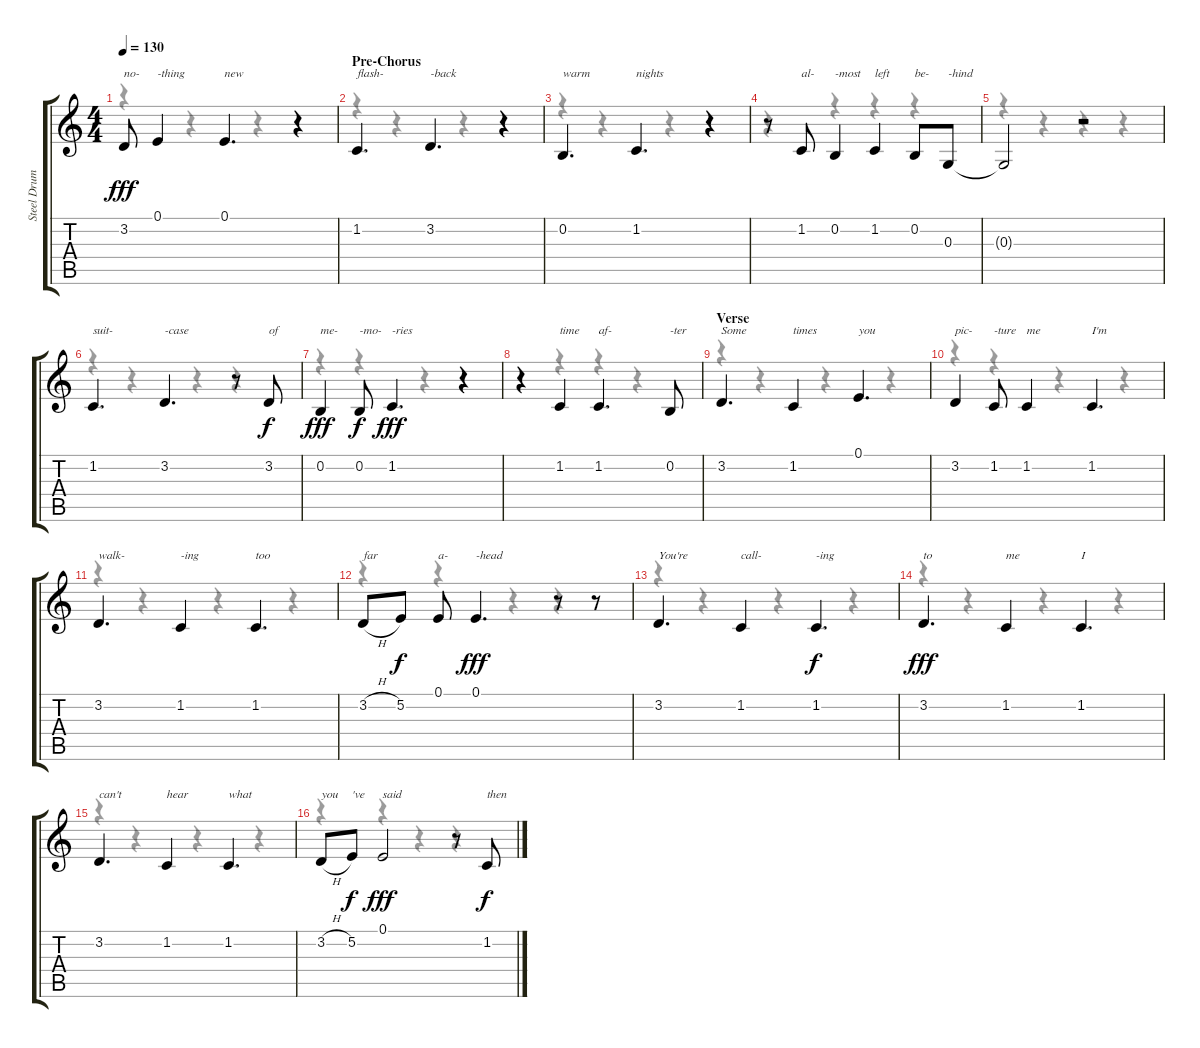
\track ("Steel Drums" "Steel Drum") {instrument steeldrums}
\staff {score tabs}
\tuning (E4 B3 G3 D3 A2 E2) {hide}
\voice
\ts (4 4)
\tempo 130
\clef g2
\ks c
3.2.8{txt "no-" dy fff} 0.1.4{txt "-thing"} 0.1.4{d txt "new"} r.4 |
\section ("" "Pre-Chorus")
1.2.4{d txt "flash-"} 3.2.4{d txt "-back"} r.4 |
0.2.4{d txt "warm"} 1.2.4{d txt "nights"} r.4 |
r.8 1.2.8{txt "al-"} 0.2.4{txt "-most"} 1.2.4{txt "left"} 0.2.8{txt "be-"} 0.3.8{txt "-hind"} |
0.3{t}.2 r.2 |
1.2.4{d txt "suit-"} 3.2.4{d txt "-case"} r.8 3.2.8{txt "of" dy f} |
0.2.4{txt "me-" dy fff} 0.2.8{txt "-mo-" dy f} 1.2.4{d txt "-ries" dy fff} r.4 |
r.4 1.2.4{txt "time"} 1.2.4{d txt "af-"} 0.2.8{txt "-ter"} |
\section ("" "Verse")
3.2.4{d txt "Some"} 1.2.4{txt "times"} 0.1.4{d txt "you"} |
3.2.4{txt "pic-"} 1.2.8{txt "-ture"} 1.2.4{txt "me"} 1.2.4{d txt "I'm"} |
3.2.4{d txt "walk-"} 1.2.4{txt "-ing"} 1.2.4{d txt "too"} |
3.2{h}.8{txt "far"} 5.2.8{dy f} 0.1.8{txt "a-"} 0.1.4{d txt "-head" dy fff} r.8 r.8 |
3.2.4{d txt "You're"} 1.2.4{txt "call-"} 1.2.4{d txt "-ing" dy f} |
3.2.4{d txt "to" dy fff} 1.2.4{txt "me"} 1.2.4{d txt "I"} |
3.2.4{d txt "can't"} 1.2.4{txt "hear"} 1.2.4{d txt "what"} |
3.2{h}.8{txt "you"} 5.2.8{txt "'ve" dy f} 0.1.2{txt "said" dy fff} r.8 1.2.8{txt "then" dy f}
\voice
\clef g2
\ottava regular
\simile none
\ks c
r.4{dy f} r.4 r.4 r.4 |
r.4 r.4 r.4 r.4 |
r.4 r.4 r.4 r.4 |
r.4 r.4 r.4 r.4 |
r.4 r.4 r.4 r.4 |
r.4 r.4 r.4 r.4 |
r.4 r.4 r.4 r.4 |
r.4 r.4 r.4 r.4 |
r.4 r.4 r.4 r.4 |
r.4 r.4 r.4 r.4 |
r.4 r.4 r.4 r.4 |
r.4 r.4 r.4 r.4 |
r.4 r.4 r.4 r.4 |
r.4 r.4 r.4 r.4 |
r.4 r.4 r.4 r.4 |
r.4 r.4 r.4 r.4
